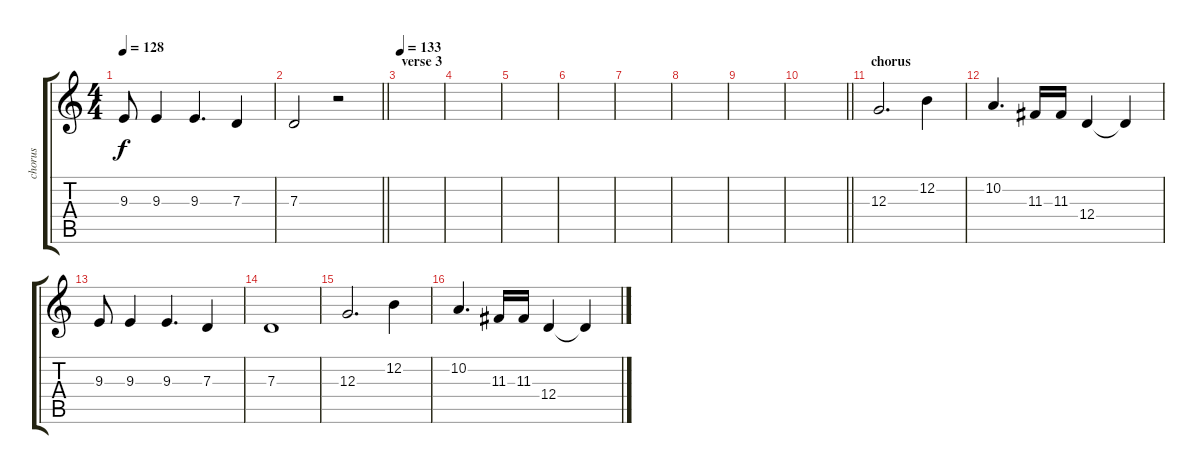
\track ("chorus " "chorus ") {instrument choiraahs}
\staff {score tabs}
\tuning (E4 B3 G3 D3 A2 E2) {hide}
\ts (4 4)
\tempo 128
\clef g2
\ks c
9.3.8{dy f} 9.3.4 9.3.4{d} 7.3.4 |
\barLineRight lightlight
7.3.2 r.2 |
\section ("" "verse 3")
\tempo 133
|
|
|
|
|
|
|
\barLineRight lightlight
|
\section ("" "chorus")
12.3.2{d volume 16} 12.2.4 |
10.2.4{d} 11.3.16 11.3.16 12.4.4 12.4{t}.4 |
9.3.8 9.3.4 9.3.4{d} 7.3.4 |
7.3.1 |
12.3.2{d} 12.2.4 |
10.2.4{d} 11.3.16 11.3.16 12.4.4 12.4{t}.4
